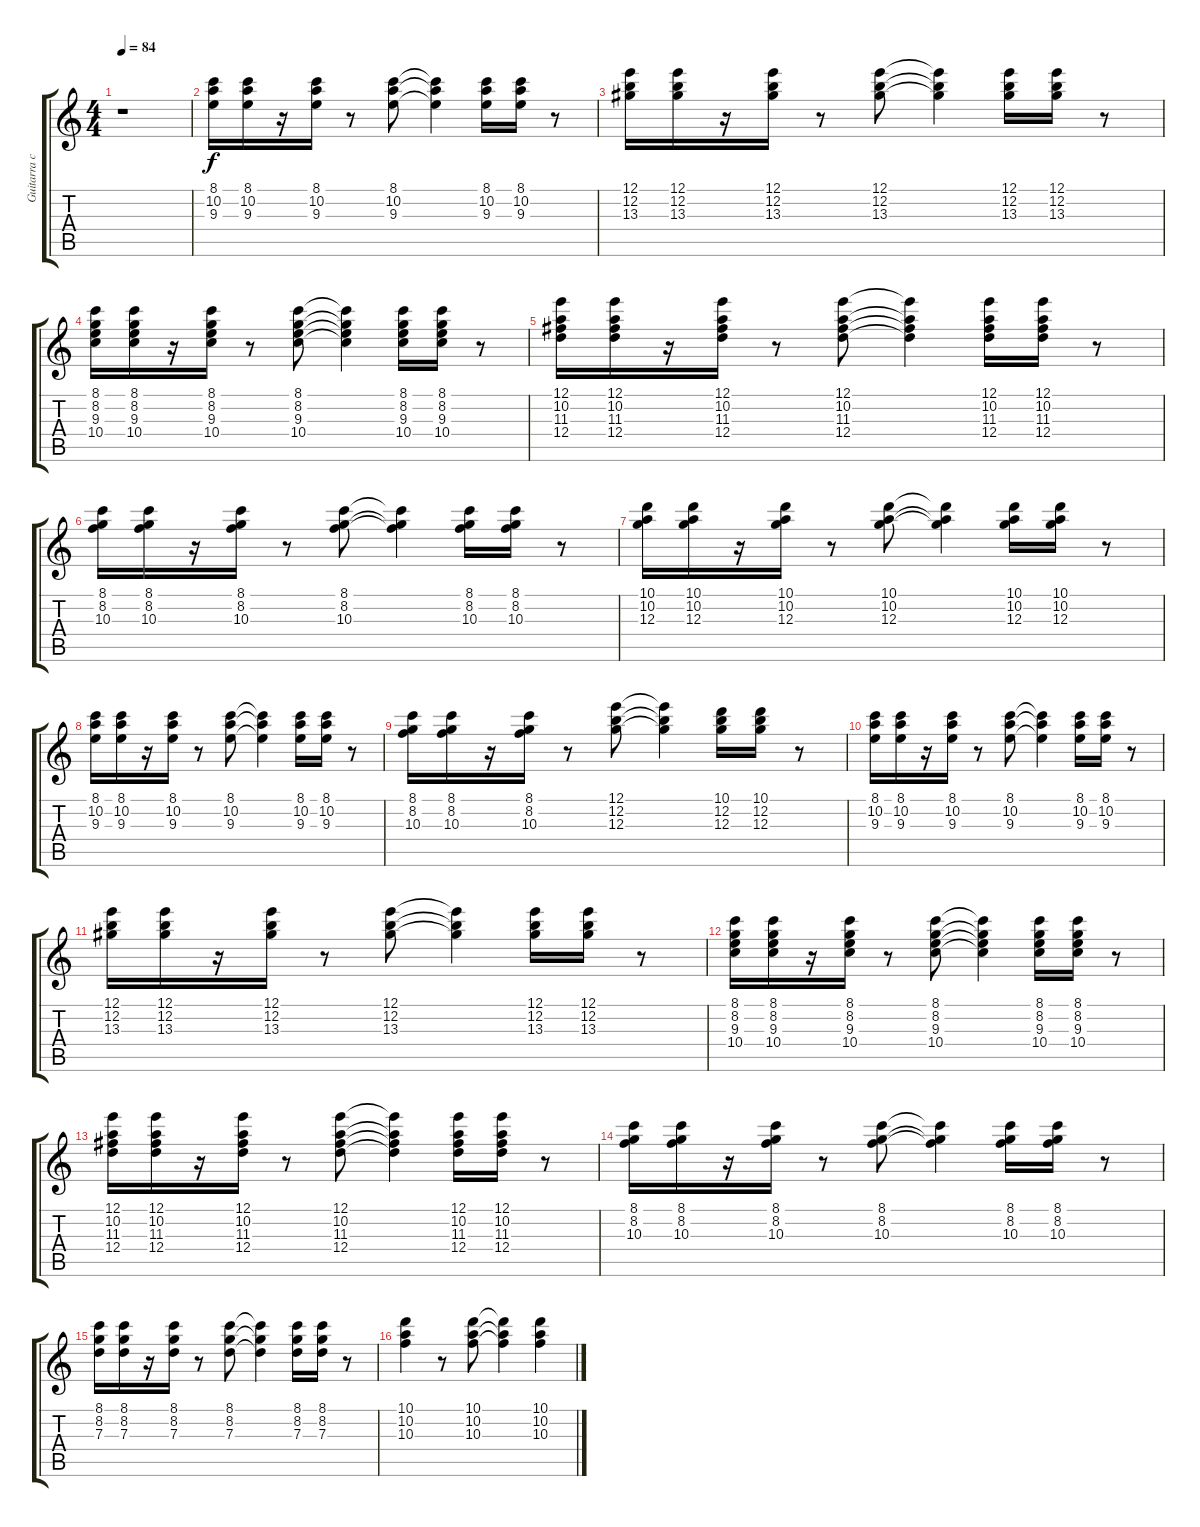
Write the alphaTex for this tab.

\track ("Guitarra clean (Oz Fox)" "Guitarra c") {instrument electricguitarclean}
\staff {score tabs}
\tuning (E4 B3 G3 D3 A2 E2) {hide}
\ts (4 4)
\tempo 84
\clef g2
\ks c
r.1{dy f} |
(8.1 10.2 9.3).16 (8.1 10.2 9.3).16 r.16 (8.1 10.2 9.3).16 r.8 (8.1 10.2 9.3).8 (8.1{t} 10.2{t} 9.3{t}).4 (8.1 10.2 9.3).16 (8.1 10.2 9.3).16 r.8 |
(12.1 12.2 13.3).16 (12.1 12.2 13.3).16 r.16 (12.1 12.2 13.3).16 r.8 (12.1 12.2 13.3).8 (12.1{t} 12.2{t} 13.3{t}).4 (12.1 12.2 13.3).16 (12.1 12.2 13.3).16 r.8 |
(8.1 8.2 9.3 10.4).16 (8.1 8.2 9.3 10.4).16 r.16 (8.1 8.2 9.3 10.4).16 r.8 (8.1 8.2 9.3 10.4).8 (8.1{t} 8.2{t} 9.3{t} 10.4{t}).4 (8.1 8.2 9.3 10.4).16 (8.1 8.2 9.3 10.4).16 r.8 |
(12.1 10.2 11.3 12.4).16 (12.1 10.2 11.3 12.4).16 r.16 (12.1 10.2 11.3 12.4).16 r.8 (12.1 10.2 11.3 12.4).8 (12.1{t} 10.2{t} 11.3{t} 12.4{t}).4 (12.1 10.2 11.3 12.4).16 (12.1 10.2 11.3 12.4).16 r.8 |
(8.1 8.2 10.3).16 (8.1 8.2 10.3).16 r.16 (8.1 8.2 10.3).16 r.8 (8.1 8.2 10.3).8 (8.1{t} 8.2{t} 10.3{t}).4 (8.1 8.2 10.3).16 (8.1 8.2 10.3).16 r.8 |
(10.1 10.2 12.3).16 (10.1 10.2 12.3).16 r.16 (10.1 10.2 12.3).16 r.8 (10.1 10.2 12.3).8 (10.1{t} 10.2{t} 12.3{t}).4 (10.1 10.2 12.3).16 (10.1 10.2 12.3).16 r.8 |
(8.1 10.2 9.3).16 (8.1 10.2 9.3).16 r.16 (8.1 10.2 9.3).16 r.8 (8.1 10.2 9.3).8 (8.1{t} 10.2{t} 9.3{t}).4 (8.1 10.2 9.3).16 (8.1 10.2 9.3).16 r.8 |
(8.1 8.2 10.3).16 (8.1 8.2 10.3).16 r.16 (8.1 8.2 10.3).16 r.8 (12.1 12.2 12.3).8 (12.1{t} 12.2{t} 12.3{t}).4 (10.1 12.2 12.3).16 (10.1 12.2 12.3).16 r.8 |
(8.1 10.2 9.3).16 (8.1 10.2 9.3).16 r.16 (8.1 10.2 9.3).16 r.8 (8.1 10.2 9.3).8 (8.1{t} 10.2{t} 9.3{t}).4 (8.1 10.2 9.3).16 (8.1 10.2 9.3).16 r.8 |
(12.1 12.2 13.3).16 (12.1 12.2 13.3).16 r.16 (12.1 12.2 13.3).16 r.8 (12.1 12.2 13.3).8 (12.1{t} 12.2{t} 13.3{t}).4 (12.1 12.2 13.3).16 (12.1 12.2 13.3).16 r.8 |
(8.1 8.2 9.3 10.4).16 (8.1 8.2 9.3 10.4).16 r.16 (8.1 8.2 9.3 10.4).16 r.8 (8.1 8.2 9.3 10.4).8 (8.1{t} 8.2{t} 9.3{t} 10.4{t}).4 (8.1 8.2 9.3 10.4).16 (8.1 8.2 9.3 10.4).16 r.8 |
(12.1 10.2 11.3 12.4).16 (12.1 10.2 11.3 12.4).16 r.16 (12.1 10.2 11.3 12.4).16 r.8 (12.1 10.2 11.3 12.4).8 (12.1{t} 10.2{t} 11.3{t} 12.4{t}).4 (12.1 10.2 11.3 12.4).16 (12.1 10.2 11.3 12.4).16 r.8 |
(8.1 8.2 10.3).16 (8.1 8.2 10.3).16 r.16 (8.1 8.2 10.3).16 r.8 (8.1 8.2 10.3).8 (8.1{t} 8.2{t} 10.3{t}).4 (8.1 8.2 10.3).16 (8.1 8.2 10.3).16 r.8 |
(8.1 8.2 7.3).16 (8.1 8.2 7.3).16 r.16 (8.1 8.2 7.3).16 r.8 (8.1 8.2 7.3).8 (8.1{t} 8.2{t} 7.3{t}).4 (8.1 8.2 7.3).16 (8.1 8.2 7.3).16 r.8 |
(10.1 10.2 10.3).4 r.8 (10.1 10.2 10.3).8 (10.1{t} 10.2{t} 10.3{t}).4 (10.1 10.2 10.3).4
